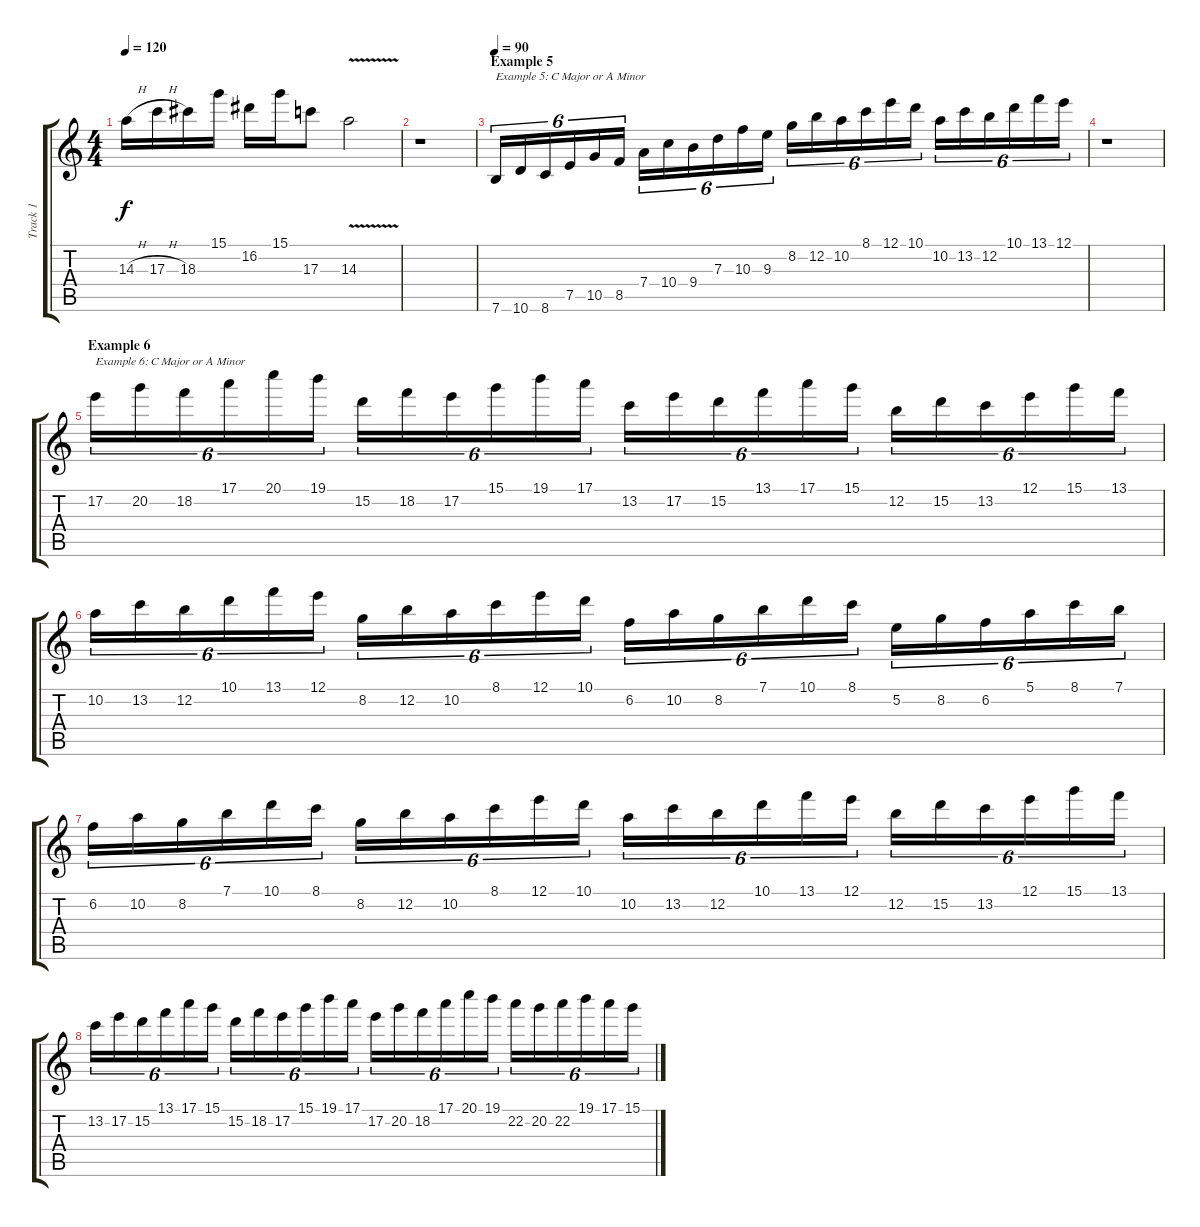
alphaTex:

\track ("Track 1" "Track 1") {instrument distortionguitar}
\staff {score tabs}
\tuning (E4 B3 G3 D3 A2 E2) {hide}
\ts (4 4)
\tempo 120
\clef g2
\ks c
14.3{h}.16{dy f} 17.3{h}.16 18.3.16 15.1.16 16.2.16 15.1.16 17.3.8 14.3{v}.2 |
r.1 |
\section ("" "Example 5")
\tempo 90
7.6.16{tu (6 4) txt "Example 5: C Major or A Minor"} 10.6.16{tu (6 4)} 8.6.16{tu (6 4)} 7.5.16{tu (6 4)} 10.5.16{tu (6 4)} 8.5.16{tu (6 4)} 7.4.16{tu (6 4)} 10.4.16{tu (6 4)} 9.4.16{tu (6 4)} 7.3.16{tu (6 4)} 10.3.16{tu (6 4)} 9.3.16{tu (6 4)} 8.2.16{tu (6 4)} 12.2.16{tu (6 4)} 10.2.16{tu (6 4)} 8.1.16{tu (6 4)} 12.1.16{tu (6 4)} 10.1.16{tu (6 4)} 10.2.16{tu (6 4)} 13.2.16{tu (6 4)} 12.2.16{tu (6 4)} 10.1.16{tu (6 4)} 13.1.16{tu (6 4)} 12.1.16{tu (6 4)} |
r.1 |
\section ("" "Example 6")
17.2.16{tu (6 4) txt "Example 6: C Major or A Minor"} 20.2.16{tu (6 4)} 18.2.16{tu (6 4)} 17.1.16{tu (6 4)} 20.1.16{tu (6 4)} 19.1.16{tu (6 4)} 15.2.16{tu (6 4)} 18.2.16{tu (6 4)} 17.2.16{tu (6 4)} 15.1.16{tu (6 4)} 19.1.16{tu (6 4)} 17.1.16{tu (6 4)} 13.2.16{tu (6 4)} 17.2.16{tu (6 4)} 15.2.16{tu (6 4)} 13.1.16{tu (6 4)} 17.1.16{tu (6 4)} 15.1.16{tu (6 4)} 12.2.16{tu (6 4)} 15.2.16{tu (6 4)} 13.2.16{tu (6 4)} 12.1.16{tu (6 4)} 15.1.16{tu (6 4)} 13.1.16{tu (6 4)} |
10.2.16{tu (6 4)} 13.2.16{tu (6 4)} 12.2.16{tu (6 4)} 10.1.16{tu (6 4)} 13.1.16{tu (6 4)} 12.1.16{tu (6 4)} 8.2.16{tu (6 4)} 12.2.16{tu (6 4)} 10.2.16{tu (6 4)} 8.1.16{tu (6 4)} 12.1.16{tu (6 4)} 10.1.16{tu (6 4)} 6.2.16{tu (6 4)} 10.2.16{tu (6 4)} 8.2.16{tu (6 4)} 7.1.16{tu (6 4)} 10.1.16{tu (6 4)} 8.1.16{tu (6 4)} 5.2.16{tu (6 4)} 8.2.16{tu (6 4)} 6.2.16{tu (6 4)} 5.1.16{tu (6 4)} 8.1.16{tu (6 4)} 7.1.16{tu (6 4)} |
6.2.16{tu (6 4)} 10.2.16{tu (6 4)} 8.2.16{tu (6 4)} 7.1.16{tu (6 4)} 10.1.16{tu (6 4)} 8.1.16{tu (6 4)} 8.2.16{tu (6 4)} 12.2.16{tu (6 4)} 10.2.16{tu (6 4)} 8.1.16{tu (6 4)} 12.1.16{tu (6 4)} 10.1.16{tu (6 4)} 10.2.16{tu (6 4)} 13.2.16{tu (6 4)} 12.2.16{tu (6 4)} 10.1.16{tu (6 4)} 13.1.16{tu (6 4)} 12.1.16{tu (6 4)} 12.2.16{tu (6 4)} 15.2.16{tu (6 4)} 13.2.16{tu (6 4)} 12.1.16{tu (6 4)} 15.1.16{tu (6 4)} 13.1.16{tu (6 4)} |
13.2.16{tu (6 4)} 17.2.16{tu (6 4)} 15.2.16{tu (6 4)} 13.1.16{tu (6 4)} 17.1.16{tu (6 4)} 15.1.16{tu (6 4)} 15.2.16{tu (6 4)} 18.2.16{tu (6 4)} 17.2.16{tu (6 4)} 15.1.16{tu (6 4)} 19.1.16{tu (6 4)} 17.1.16{tu (6 4)} 17.2.16{tu (6 4)} 20.2.16{tu (6 4)} 18.2.16{tu (6 4)} 17.1.16{tu (6 4)} 20.1.16{tu (6 4)} 19.1.16{tu (6 4)} 22.2.16{tu (6 4)} 20.2.16{tu (6 4)} 22.2.16{tu (6 4)} 19.1.16{tu (6 4)} 17.1.16{tu (6 4)} 15.1.16{tu (6 4)}
